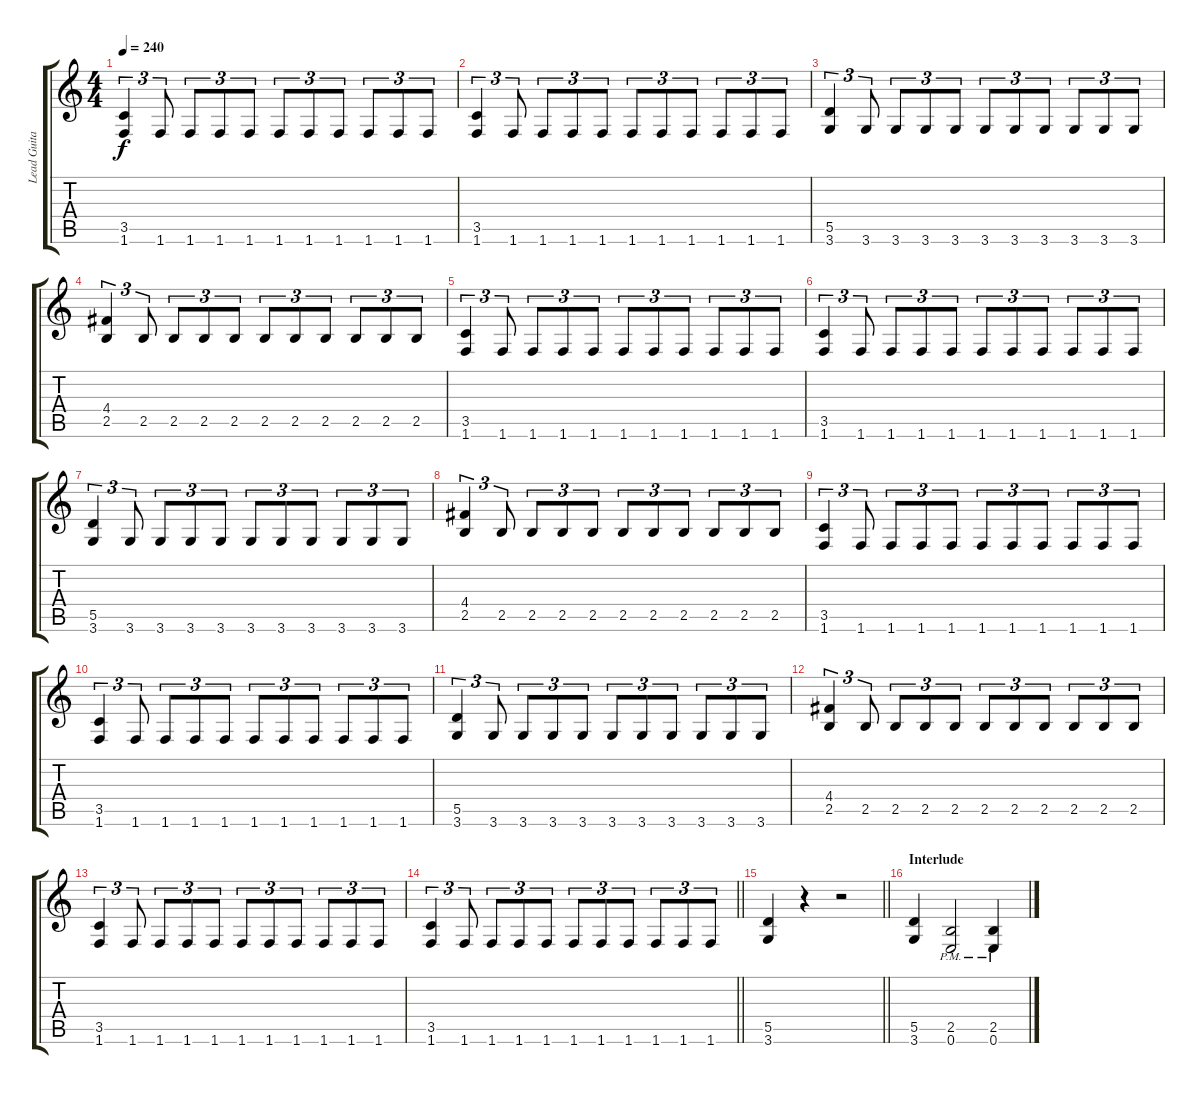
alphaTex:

\track ("Lead Guitar" "Lead Guita") {instrument distortionguitar}
\staff {score tabs}
\tuning (E4 B3 G3 D3 A2 E2) {hide}
\ts (4 4)
\tempo 240
\clef g2
\ks c
(3.5 1.6).4{tu (3 2) dy f} 1.6.8{tu (3 2)} 1.6.8{tu (3 2)} 1.6.8{tu (3 2)} 1.6.8{tu (3 2)} 1.6.8{tu (3 2)} 1.6.8{tu (3 2)} 1.6.8{tu (3 2)} 1.6.8{tu (3 2)} 1.6.8{tu (3 2)} 1.6.8{tu (3 2)} |
(3.5 1.6).4{tu (3 2)} 1.6.8{tu (3 2)} 1.6.8{tu (3 2)} 1.6.8{tu (3 2)} 1.6.8{tu (3 2)} 1.6.8{tu (3 2)} 1.6.8{tu (3 2)} 1.6.8{tu (3 2)} 1.6.8{tu (3 2)} 1.6.8{tu (3 2)} 1.6.8{tu (3 2)} |
(5.5 3.6).4{tu (3 2)} 3.6.8{tu (3 2)} 3.6.8{tu (3 2)} 3.6.8{tu (3 2)} 3.6.8{tu (3 2)} 3.6.8{tu (3 2)} 3.6.8{tu (3 2)} 3.6.8{tu (3 2)} 3.6.8{tu (3 2)} 3.6.8{tu (3 2)} 3.6.8{tu (3 2)} |
(4.4 2.5).4{tu (3 2)} 2.5.8{tu (3 2)} 2.5.8{tu (3 2)} 2.5.8{tu (3 2)} 2.5.8{tu (3 2)} 2.5.8{tu (3 2)} 2.5.8{tu (3 2)} 2.5.8{tu (3 2)} 2.5.8{tu (3 2)} 2.5.8{tu (3 2)} 2.5.8{tu (3 2)} |
(3.5 1.6).4{tu (3 2)} 1.6.8{tu (3 2)} 1.6.8{tu (3 2)} 1.6.8{tu (3 2)} 1.6.8{tu (3 2)} 1.6.8{tu (3 2)} 1.6.8{tu (3 2)} 1.6.8{tu (3 2)} 1.6.8{tu (3 2)} 1.6.8{tu (3 2)} 1.6.8{tu (3 2)} |
(3.5 1.6).4{tu (3 2)} 1.6.8{tu (3 2)} 1.6.8{tu (3 2)} 1.6.8{tu (3 2)} 1.6.8{tu (3 2)} 1.6.8{tu (3 2)} 1.6.8{tu (3 2)} 1.6.8{tu (3 2)} 1.6.8{tu (3 2)} 1.6.8{tu (3 2)} 1.6.8{tu (3 2)} |
(5.5 3.6).4{tu (3 2)} 3.6.8{tu (3 2)} 3.6.8{tu (3 2)} 3.6.8{tu (3 2)} 3.6.8{tu (3 2)} 3.6.8{tu (3 2)} 3.6.8{tu (3 2)} 3.6.8{tu (3 2)} 3.6.8{tu (3 2)} 3.6.8{tu (3 2)} 3.6.8{tu (3 2)} |
(4.4 2.5).4{tu (3 2)} 2.5.8{tu (3 2)} 2.5.8{tu (3 2)} 2.5.8{tu (3 2)} 2.5.8{tu (3 2)} 2.5.8{tu (3 2)} 2.5.8{tu (3 2)} 2.5.8{tu (3 2)} 2.5.8{tu (3 2)} 2.5.8{tu (3 2)} 2.5.8{tu (3 2)} |
(3.5 1.6).4{tu (3 2)} 1.6.8{tu (3 2)} 1.6.8{tu (3 2)} 1.6.8{tu (3 2)} 1.6.8{tu (3 2)} 1.6.8{tu (3 2)} 1.6.8{tu (3 2)} 1.6.8{tu (3 2)} 1.6.8{tu (3 2)} 1.6.8{tu (3 2)} 1.6.8{tu (3 2)} |
(3.5 1.6).4{tu (3 2)} 1.6.8{tu (3 2)} 1.6.8{tu (3 2)} 1.6.8{tu (3 2)} 1.6.8{tu (3 2)} 1.6.8{tu (3 2)} 1.6.8{tu (3 2)} 1.6.8{tu (3 2)} 1.6.8{tu (3 2)} 1.6.8{tu (3 2)} 1.6.8{tu (3 2)} |
(5.5 3.6).4{tu (3 2)} 3.6.8{tu (3 2)} 3.6.8{tu (3 2)} 3.6.8{tu (3 2)} 3.6.8{tu (3 2)} 3.6.8{tu (3 2)} 3.6.8{tu (3 2)} 3.6.8{tu (3 2)} 3.6.8{tu (3 2)} 3.6.8{tu (3 2)} 3.6.8{tu (3 2)} |
(4.4 2.5).4{tu (3 2)} 2.5.8{tu (3 2)} 2.5.8{tu (3 2)} 2.5.8{tu (3 2)} 2.5.8{tu (3 2)} 2.5.8{tu (3 2)} 2.5.8{tu (3 2)} 2.5.8{tu (3 2)} 2.5.8{tu (3 2)} 2.5.8{tu (3 2)} 2.5.8{tu (3 2)} |
(3.5 1.6).4{tu (3 2)} 1.6.8{tu (3 2)} 1.6.8{tu (3 2)} 1.6.8{tu (3 2)} 1.6.8{tu (3 2)} 1.6.8{tu (3 2)} 1.6.8{tu (3 2)} 1.6.8{tu (3 2)} 1.6.8{tu (3 2)} 1.6.8{tu (3 2)} 1.6.8{tu (3 2)} |
\barLineRight lightlight
(3.5 1.6).4{tu (3 2)} 1.6.8{tu (3 2)} 1.6.8{tu (3 2)} 1.6.8{tu (3 2)} 1.6.8{tu (3 2)} 1.6.8{tu (3 2)} 1.6.8{tu (3 2)} 1.6.8{tu (3 2)} 1.6.8{tu (3 2)} 1.6.8{tu (3 2)} 1.6.8{tu (3 2)} |
\barLineRight lightlight
(5.5 3.6).4 r.4 r.2 |
\section ("" "Interlude")
(5.5 3.6).4 (2.5{pm} 0.6).2 (2.5{pm} 0.6).4
